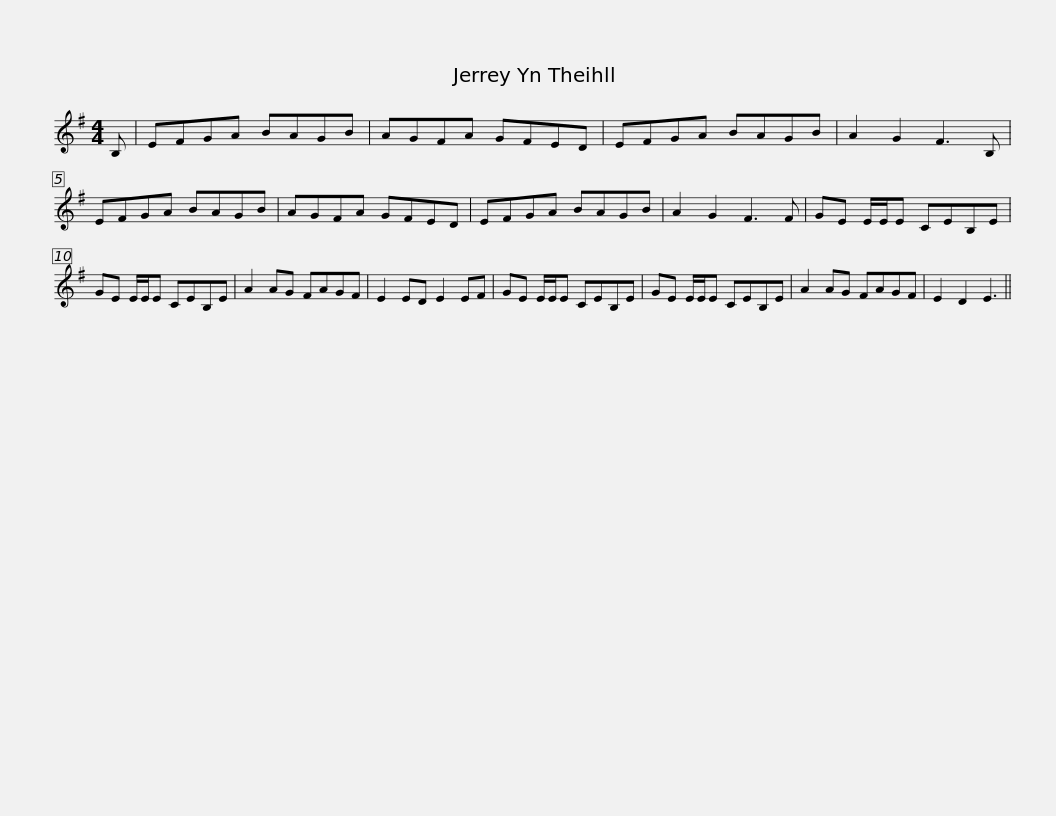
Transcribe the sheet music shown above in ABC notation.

X:1
L:1/8
M:4/4
I:linebreak $
K:Emin
V:1 treble
V:1
 B, | EFGA BAGB | AGFA GFED | EFGA BAGB | A2 G2 F3 B, | %5
 EFGA BAGB |$ AGFA GFED | EFGA BAGB | A2 G2 F3 F | GE E/E/E CEB,E | %10
 GE E/E/E CEB,E | A2 AG FAGF |$ E2 ED E2 EF | GE E/E/E CEB,E | GE E/E/E CEB,E | %15
 A2 AG FAGF | E2 D2 E3 || %17
